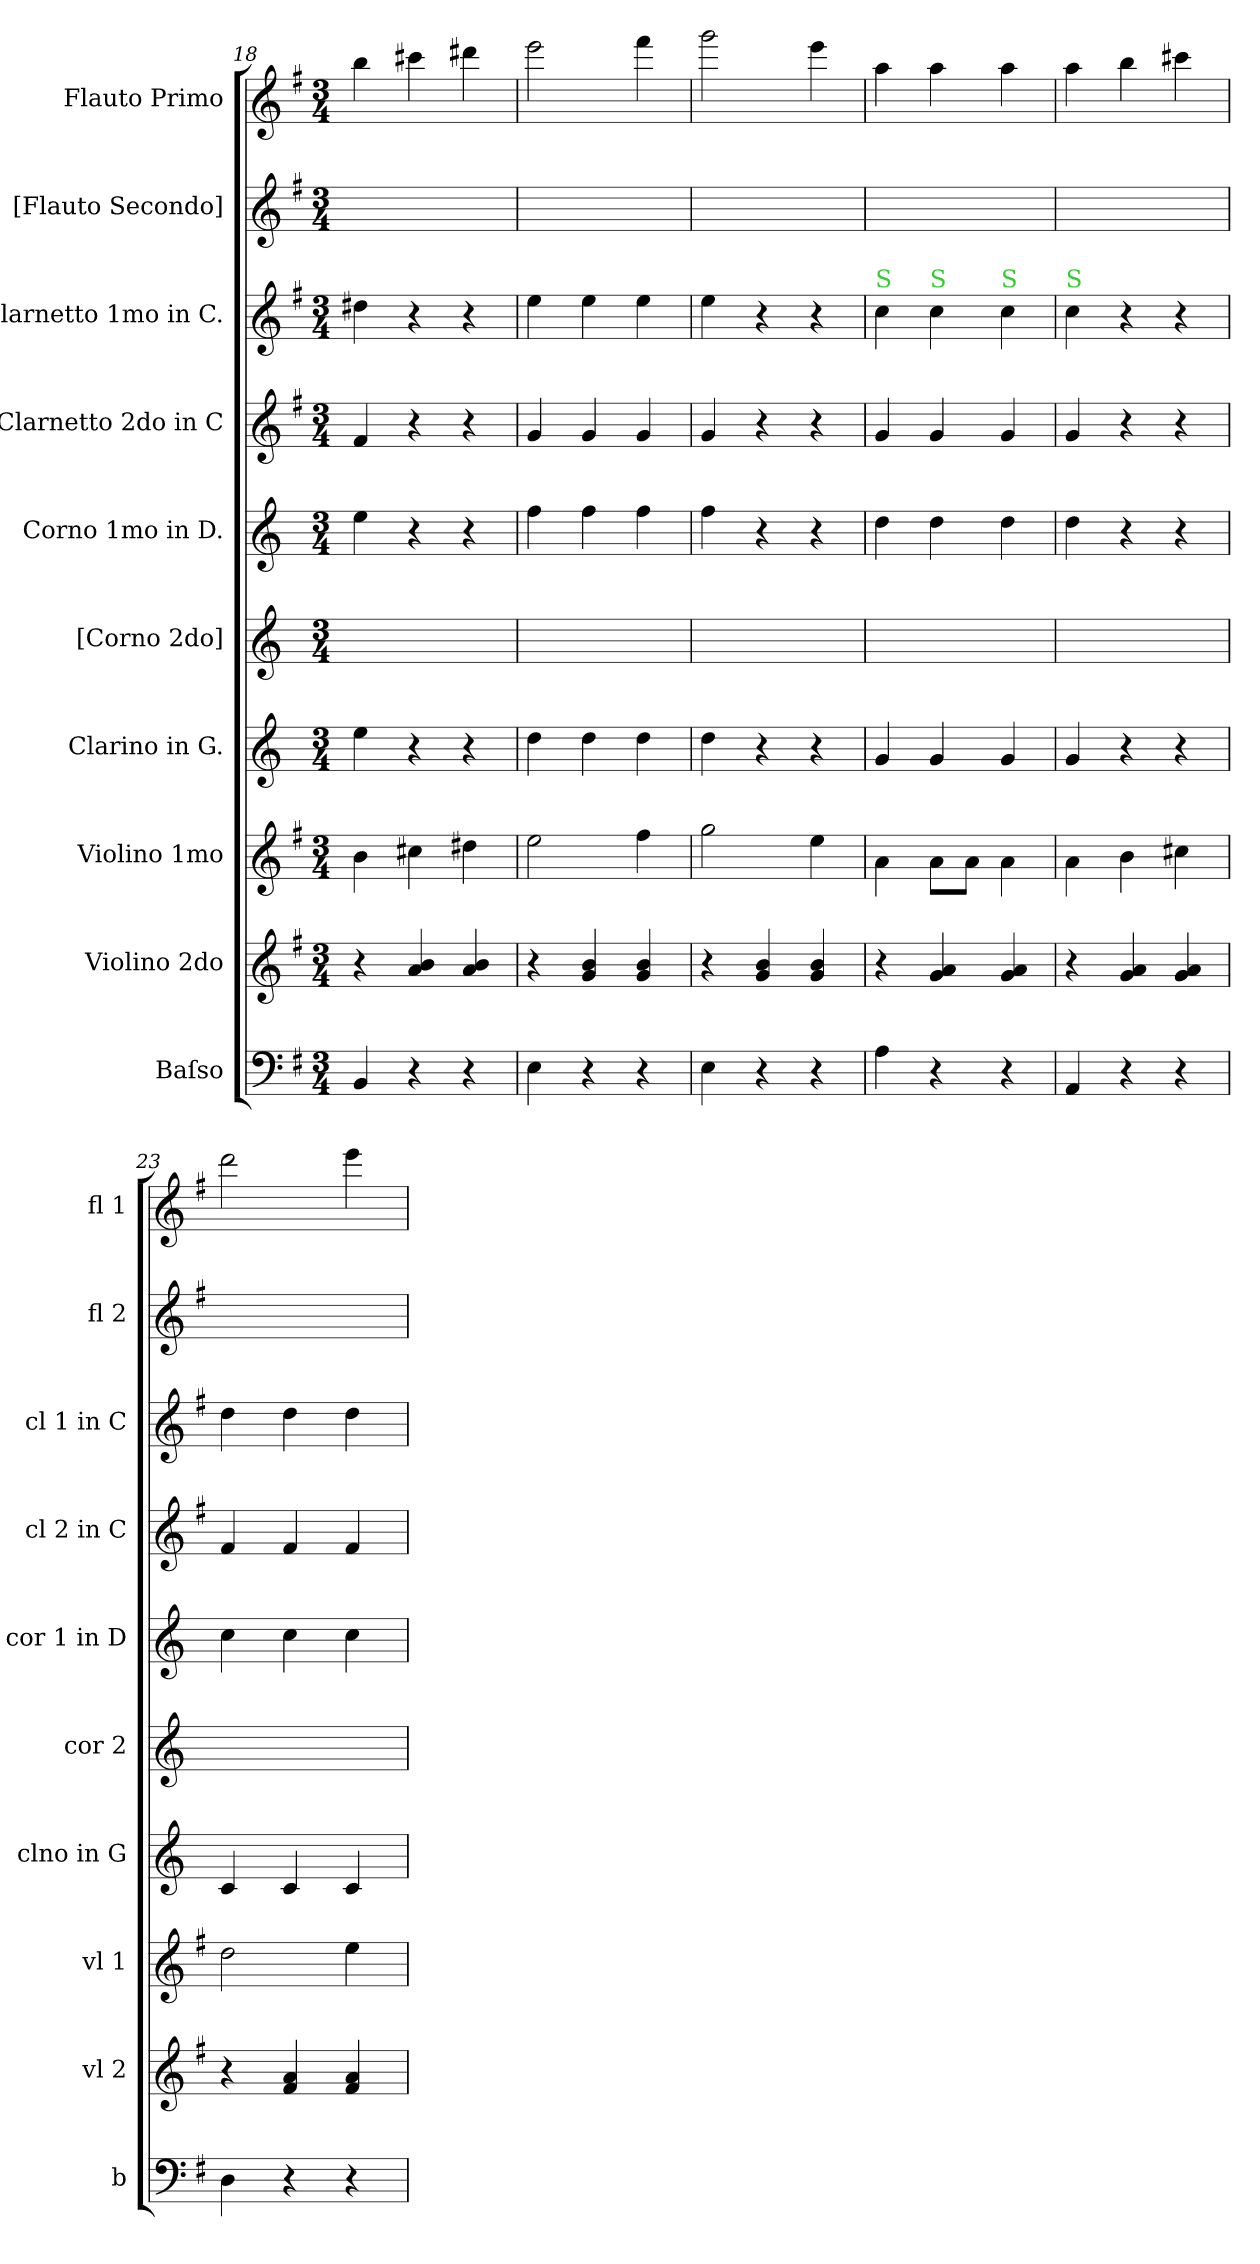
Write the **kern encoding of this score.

**kern	**kern	**kern	**kern	**kern	**kern	**kern	**kern	**kern	**kern
*part10	*part9	*part8	*part7	*part6	*part5	*part4	*part3	*part2	*part1
*staff10	*staff9	*staff8	*staff7	*staff6	*staff5	*staff4	*staff3	*staff2	*staff1
*I"Baſso	*I"Violino 2do	*I"Violino 1mo	*I"Clarino in G.	*I"[Corno 2do]	*I"Corno 1mo in D.	*I"Clarnetto 2do in C	*I"Clarnetto 1mo in C.	*I"[Flauto Secondo]	*I"Flauto Primo
*I'b	*I'vl 2	*I'vl 1	*I'clno in G	*I'cor 2	*I'cor 1 in D	*I'cl 2 in C	*I'cl 1 in C	*I'fl 2	*I'fl 1
*clefF4	*clefG2	*clefG2	*clefG2	*clefG2	*clefG2	*clefG2	*clefG2	*clefG2	*clefG2
*	*	*	*ITrd-1c-2	*ITrd-1c-2	*ITrd-1c-2	*	*	*	*
*k[f#]	*k[f#]	*k[f#]	*k[f#c#]	*k[f#c#]	*k[f#c#]	*k[f#]	*k[f#]	*k[f#]	*k[f#]
*M3/4	*M3/4	*M3/4	*M3/4	*M3/4	*M3/4	*M3/4	*M3/4	*M3/4	*M3/4
=18	=18	=18	=18	=18	=18	=18	=18	=18	=18
4BB/	4r	4b\	4ff#\	2.ryy	4ff#\	4f#/	4dd#X\	2.ryy	4bb\
4r	4a/ 4b/	4cc#X\	4r	.	4r	4r	4r	.	4ccc#X\
4r	4a/ 4b/	4dd#X\	4r	.	4r	4r	4r	.	4ddd#X\
=19	=19	=19	=19	=19	=19	=19	=19	=19	=19
4E\	4r	2ee\	4ee\	2.ryy	4gg\	4g/	4ee\	2.ryy	2eee\
4r	4g/ 4b/	.	4ee\	.	4gg\	4g/	4ee\	.	.
4r	4g/ 4b/	4ff#\	4ee\	.	4gg\	4g/	4ee\	.	4fff#\
=20	=20	=20	=20	=20	=20	=20	=20	=20	=20
4E\	4r	2gg\	4ee\	2.ryy	4gg\	4g/	4ee\	2.ryy	2ggg\
4r	4g/ 4b/	.	4r	.	4r	4r	4r	.	.
4r	4g/ 4b/	4ee\	4r	.	4r	4r	4r	.	4eee\
=21	=21	=21	=21	=21	=21	=21	=21	=21	=21
!	!	!	!	!	!	!	!LO:TX:a:color=limegreen:t=S	!	!
4A\	4r	4a\	4a/	2.ryy	4ee\	4g/	4cc\	2.ryy	4aa\
!	!	!	!	!	!	!	!LO:TX:a:color=limegreen:t=S	!	!
4r	4g/ 4a/	8a\L	4a/	.	4ee\	4g/	4cc\	.	4aa\
.	.	8a\J	.	.	.	.	.	.	.
!	!	!	!	!	!	!	!LO:TX:a:color=limegreen:t=S	!	!
4r	4g/ 4a/	4a\	4a/	.	4ee\	4g/	4cc\	.	4aa\
=22	=22	=22	=22	=22	=22	=22	=22	=22	=22
!	!	!	!	!	!	!	!LO:TX:a:color=limegreen:t=S	!	!
4AA/	4r	4a\	4a/	2.ryy	4ee\	4g/	4cc\	2.ryy	4aa\
4r	4g/ 4a/	4b\	4r	.	4r	4r	4r	.	4bb\
4r	4g/ 4a/	4cc#X\	4r	.	4r	4r	4r	.	4ccc#X\
=23	=23	=23	=23	=23	=23	=23	=23	=23	=23
4D\	4r	2dd\	4d/	2.ryy	4dd\	4f#/	4dd\	2.ryy	2ddd\
4r	4f#/ 4a/	.	4d/	.	4dd\	4f#/	4dd\	.	.
4r	4f#/ 4a/	4ee\	4d/	.	4dd\	4f#/	4dd\	.	4eee\
=	=	=	=	=	=	=	=	=	=
*-	*-	*-	*-	*-	*-	*-	*-	*-	*-
